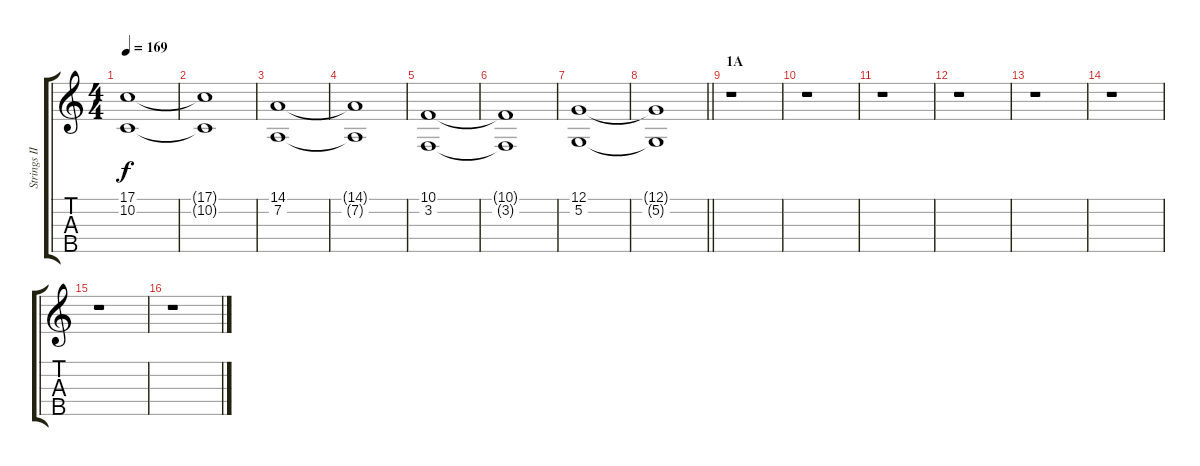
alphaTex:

\track ("Strings II" "Strings II") {instrument stringensemble1}
\staff {score tabs}
\tuning (G3 D3 A2 E2 B1) {hide}
\ts (4 4)
\tempo 169
\clef g2
\ks c
(17.1 10.2).1{dy f} |
(17.1{t} 10.2{t}).1 |
(14.1 7.2).1 |
(14.1{t} 7.2{t}).1 |
(10.1 3.2).1 |
(10.1{t} 3.2{t}).1 |
(12.1 5.2).1 |
\barLineRight lightlight
(12.1{t} 5.2{t}).1 |
\section ("" "1A")
r.1 |
r.1 |
r.1 |
r.1 |
r.1 |
r.1 |
r.1 |
r.1
